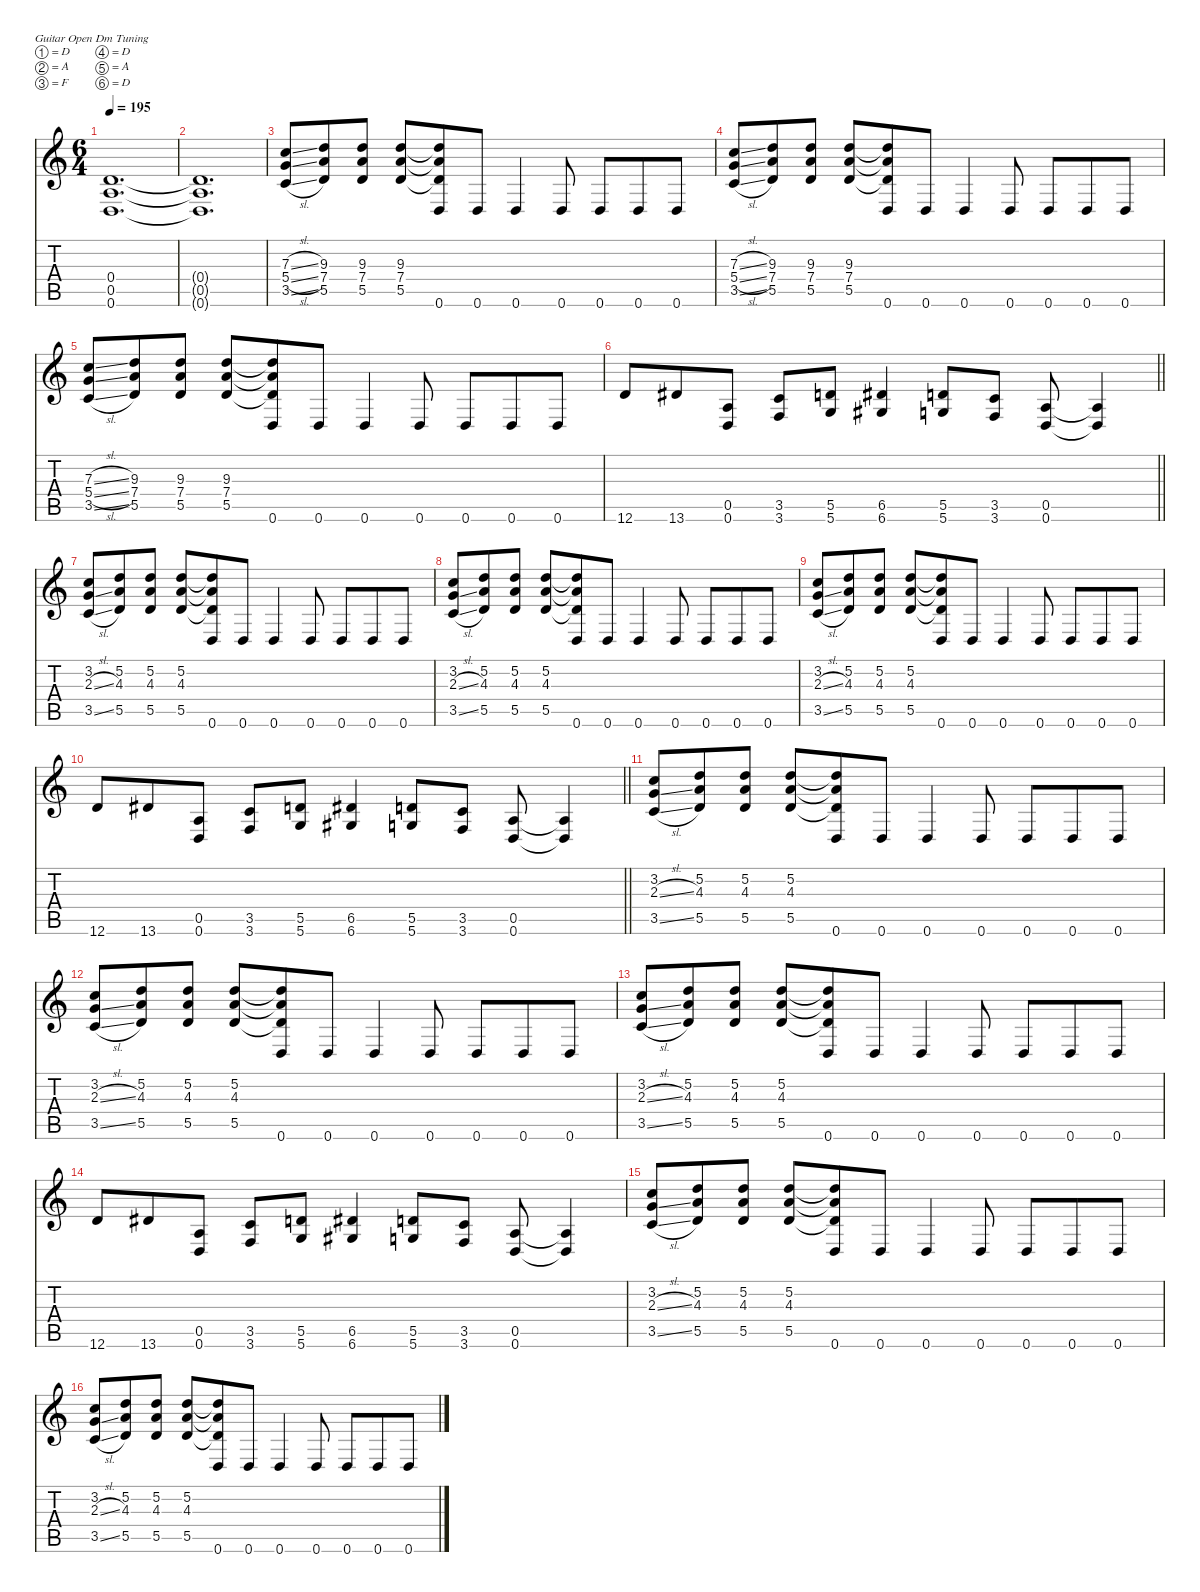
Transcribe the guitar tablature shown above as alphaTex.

\defaultSystemsLayout 4
\hideDynamics
\bracketExtendMode nobrackets
\singleTrackTrackNamePolicy hidden
\multiTrackTrackNamePolicy hidden
\firstSystemTrackNameMode fullname
\firstSystemTrackNameOrientation horizontal
\otherSystemsTrackNameOrientation horizontal
\track ("Guitar 1" "dist.guit.") {defaultSystemsLayout 4 mute instrument distortionguitar}
\staff {score tabs}
\tuning (D4 A3 F3 D3 A2 D2)
\ts (6 4)
\beaming (8 3 3 3 3)
\tempo 195
\clef g2
\ks c
(0.4 0.5 0.6).1{d dy f instrument distortionguitar beam Up} |
(0.4{t} 0.5{t} 0.6{t}).1{d beam Up} |
(7.3{sl} 5.4{sl} 3.5{sl}).8{beam Up} (9.3 7.4 5.5).8{beam Up} (9.3 7.4 5.5).8{beam Up} (9.3 7.4 5.5).8{beam Up} (9.3{t} 7.4{t} 5.5{t} 0.6).8{beam Up} 0.6.8{beam Up} 0.6.4{beam Up} 0.6.8{beam Up} 0.6.8{beam Up} 0.6.8{beam Up} 0.6.8{beam Up} |
(7.3{sl} 5.4{sl} 3.5{sl}).8{beam Up} (9.3 7.4 5.5).8{beam Up} (9.3 7.4 5.5).8{beam Up} (9.3 7.4 5.5).8{beam Up} (9.3{t} 7.4{t} 5.5{t} 0.6).8{beam Up} 0.6.8{beam Up} 0.6.4{beam Up} 0.6.8{beam Up} 0.6.8{beam Up} 0.6.8{beam Up} 0.6.8{beam Up} |
(7.3{sl} 5.4{sl} 3.5{sl}).8{beam Up} (9.3 7.4 5.5).8{beam Up} (9.3 7.4 5.5).8{beam Up} (9.3 7.4 5.5).8{beam Up} (9.3{t} 7.4{t} 5.5{t} 0.6).8{beam Up} 0.6.8{beam Up} 0.6.4{beam Up} 0.6.8{beam Up} 0.6.8{beam Up} 0.6.8{beam Up} 0.6.8{beam Up} |
\barLineRight lightlight
12.6.8{beam Up} 13.6{acc #}.8{beam Up} (0.5 0.6).8{beam Up} (3.5 3.6).8{beam Up} (5.5 5.6).8{beam Up} (6.5{acc #} 6.6{acc #}).4{beam Up} (5.5 5.6).8{beam Up} (3.5 3.6).8{beam Up} (0.5 0.6).8{beam Up} (0.5{t} 0.6{t}).4{beam Up} |
(3.2 2.3{sl} 3.5{sl}).8{beam Up} (5.2 4.3 5.5).8{beam Up} (5.2 4.3 5.5).8{beam Up} (5.2 4.3 5.5).8{beam Up} (5.2{t} 4.3{t} 5.5{t} 0.6).8{beam Up} 0.6.8{beam Up} 0.6.4{beam Up} 0.6.8{beam Up} 0.6.8{beam Up} 0.6.8{beam Up} 0.6.8{beam Up} |
(3.2 2.3{sl} 3.5{sl}).8{beam Up} (5.2 4.3 5.5).8{beam Up} (5.2 4.3 5.5).8{beam Up} (5.2 4.3 5.5).8{beam Up} (5.2{t} 4.3{t} 5.5{t} 0.6).8{beam Up} 0.6.8{beam Up} 0.6.4{beam Up} 0.6.8{beam Up} 0.6.8{beam Up} 0.6.8{beam Up} 0.6.8{beam Up} |
(3.2 2.3{sl} 3.5{sl}).8{beam Up} (5.2 4.3 5.5).8{beam Up} (5.2 4.3 5.5).8{beam Up} (5.2 4.3 5.5).8{beam Up} (5.2{t} 4.3{t} 5.5{t} 0.6).8{beam Up} 0.6.8{beam Up} 0.6.4{beam Up} 0.6.8{beam Up} 0.6.8{beam Up} 0.6.8{beam Up} 0.6.8{beam Up} |
\barLineRight lightlight
12.6.8{beam Up} 13.6{acc #}.8{beam Up} (0.5 0.6).8{beam Up} (3.5 3.6).8{beam Up} (5.5 5.6).8{beam Up} (6.5{acc #} 6.6{acc #}).4{beam Up} (5.5 5.6).8{beam Up} (3.5 3.6).8{beam Up} (0.5 0.6).8{beam Up} (0.5{t} 0.6{t}).4{beam Up} |
(3.2 2.3{sl} 3.5{sl}).8{beam Up} (5.2 4.3 5.5).8{beam Up} (5.2 4.3 5.5).8{beam Up} (5.2 4.3 5.5).8{beam Up} (5.2{t} 4.3{t} 5.5{t} 0.6).8{beam Up} 0.6.8{beam Up} 0.6.4{beam Up} 0.6.8{beam Up} 0.6.8{beam Up} 0.6.8{beam Up} 0.6.8{beam Up} |
(3.2 2.3{sl} 3.5{sl}).8{beam Up} (5.2 4.3 5.5).8{beam Up} (5.2 4.3 5.5).8{beam Up} (5.2 4.3 5.5).8{beam Up} (5.2{t} 4.3{t} 5.5{t} 0.6).8{beam Up} 0.6.8{beam Up} 0.6.4{beam Up} 0.6.8{beam Up} 0.6.8{beam Up} 0.6.8{beam Up} 0.6.8{beam Up} |
(3.2 2.3{sl} 3.5{sl}).8{beam Up} (5.2 4.3 5.5).8{beam Up} (5.2 4.3 5.5).8{beam Up} (5.2 4.3 5.5).8{beam Up} (5.2{t} 4.3{t} 5.5{t} 0.6).8{beam Up} 0.6.8{beam Up} 0.6.4{beam Up} 0.6.8{beam Up} 0.6.8{beam Up} 0.6.8{beam Up} 0.6.8{beam Up} |
12.6.8{beam Up} 13.6{acc #}.8{beam Up} (0.5 0.6).8{beam Up} (3.5 3.6).8{beam Up} (5.5 5.6).8{beam Up} (6.5{acc #} 6.6{acc #}).4{beam Up} (5.5 5.6).8{beam Up} (3.5 3.6).8{beam Up} (0.5 0.6).8{beam Up} (0.5{t} 0.6{t}).4{beam Up} |
(3.2 2.3{sl} 3.5{sl}).8{beam Up} (5.2 4.3 5.5).8{beam Up} (5.2 4.3 5.5).8{beam Up} (5.2 4.3 5.5).8{beam Up} (5.2{t} 4.3{t} 5.5{t} 0.6).8{beam Up} 0.6.8{beam Up} 0.6.4{beam Up} 0.6.8{beam Up} 0.6.8{beam Up} 0.6.8{beam Up} 0.6.8{beam Up} |
(3.2 2.3{sl} 3.5{sl}).8{beam Up} (5.2 4.3 5.5).8{beam Up} (5.2 4.3 5.5).8{beam Up} (5.2 4.3 5.5).8{beam Up} (5.2{t} 4.3{t} 5.5{t} 0.6).8{beam Up} 0.6.8{beam Up} 0.6.4{beam Up} 0.6.8{beam Up} 0.6.8{beam Up} 0.6.8{beam Up} 0.6.8{beam Up}
